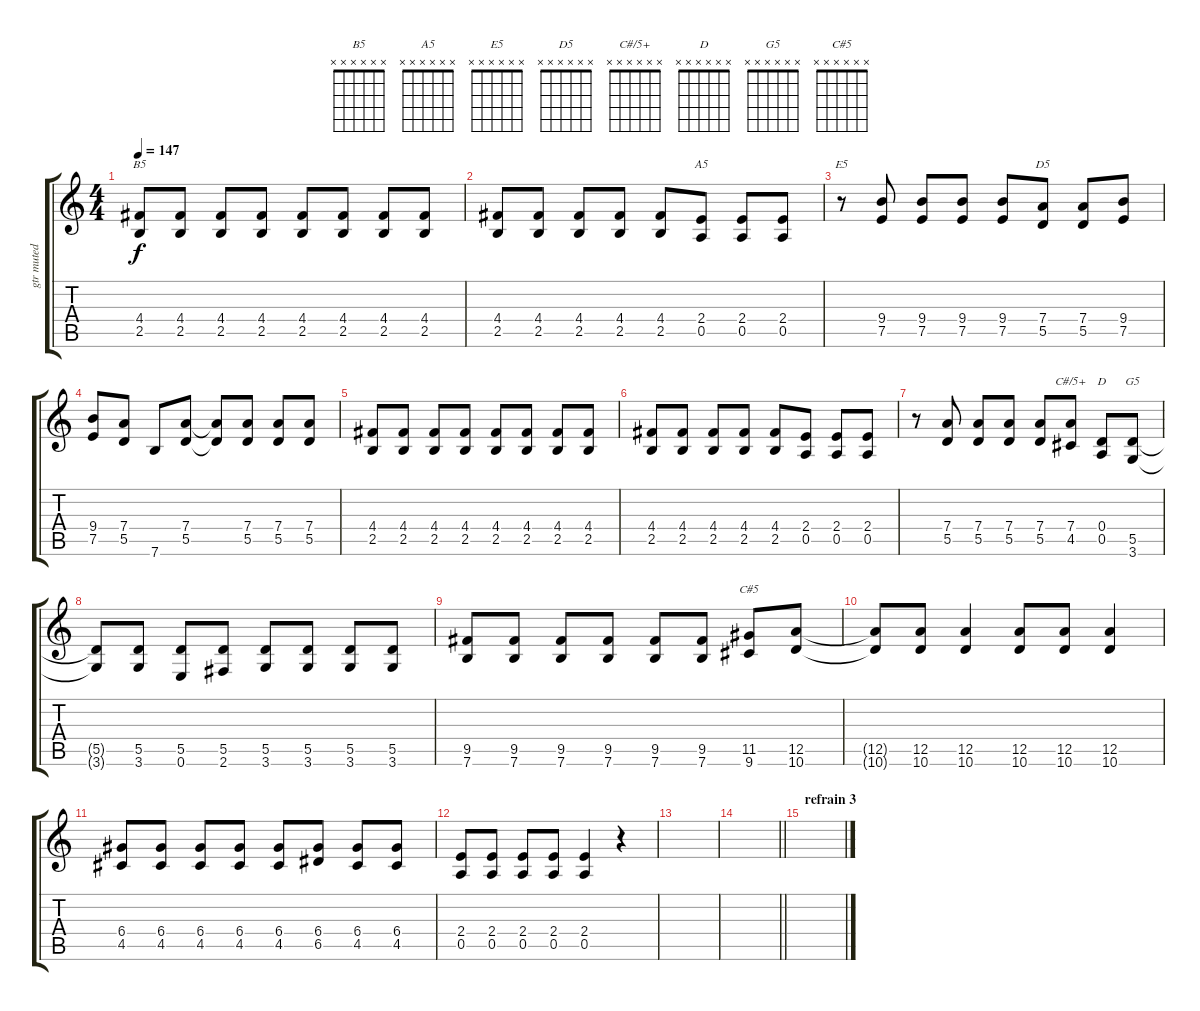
\track ("gtr muted" "gtr muted") {instrument electricguitarmuted}
\staff {score tabs}
\tuning (E4 B3 G3 D3 A2 E2) {hide}
\chord ("B5" x x x x x x)
\chord ("A5" x x x x x x)
\chord ("E5" x x x x x x)
\chord ("D5" x x x x x x)
\chord ("C#/5+" x x x x x x)
\chord ("D" x x x x x x)
\chord ("G5" x x x x x x)
\chord ("C#5" x x x x x x)
\ts (4 4)
\tempo 147
\clef g2
\ks c
(4.4 2.5).8{ch "B5" dy f} (4.4 2.5).8 (4.4 2.5).8 (4.4 2.5).8 (4.4 2.5).8 (4.4 2.5).8 (4.4 2.5).8 (4.4 2.5).8 |
(4.4 2.5).8 (4.4 2.5).8 (4.4 2.5).8 (4.4 2.5).8 (4.4 2.5).8 (2.4 0.5).8{ch "A5"} (2.4 0.5).8 (2.4 0.5).8 |
r.8{ch "E5"} (9.4 7.5).8 (9.4 7.5).8 (9.4 7.5).8 (9.4 7.5).8 (7.4 5.5).8{ch "D5"} (7.4 5.5).8 (9.4 7.5).8 |
(9.4 7.5).8 (7.4 5.5).8 7.6.8 (7.4 5.5).8 (7.4{t} 5.5{t}).8 (7.4 5.5).8 (7.4 5.5).8 (7.4 5.5).8 |
(4.4 2.5).8 (4.4 2.5).8 (4.4 2.5).8 (4.4 2.5).8 (4.4 2.5).8 (4.4 2.5).8 (4.4 2.5).8 (4.4 2.5).8 |
(4.4 2.5).8 (4.4 2.5).8 (4.4 2.5).8 (4.4 2.5).8 (4.4 2.5).8 (2.4 0.5).8 (2.4 0.5).8 (2.4 0.5).8 |
r.8 (7.4 5.5).8 (7.4 5.5).8 (7.4 5.5).8 (7.4 5.5).8 (7.4 4.5).8{ch "C#/5+"} (0.4 0.5).8{ch "D"} (5.5 3.6).8{ch "G5"} |
(5.5{t} 3.6{t}).8 (5.5 3.6).8 (5.5 0.6).8 (5.5 2.6).8 (5.5 3.6).8 (5.5 3.6).8 (5.5 3.6).8 (5.5 3.6).8 |
(9.5 7.6).8 (9.5 7.6).8 (9.5 7.6).8 (9.5 7.6).8 (9.5 7.6).8 (9.5 7.6).8 (11.5 9.6).8{ch "C#5"} (12.5 10.6).8 |
(12.5{t} 10.6{t}).8 (12.5 10.6).8 (12.5 10.6).4 (12.5 10.6).8 (12.5 10.6).8 (12.5 10.6).4 |
(6.4 4.5).8 (6.4 4.5).8 (6.4 4.5).8 (6.4 4.5).8 (6.4 4.5).8 (6.4 6.5).8 (6.4 4.5).8 (6.4 4.5).8 |
(2.4 0.5).8 (2.4 0.5).8 (2.4 0.5).8 (2.4 0.5).8 (2.4 0.5).4 r.4 |
|
\barLineRight lightlight
|
\section ("" "refrain 3")
